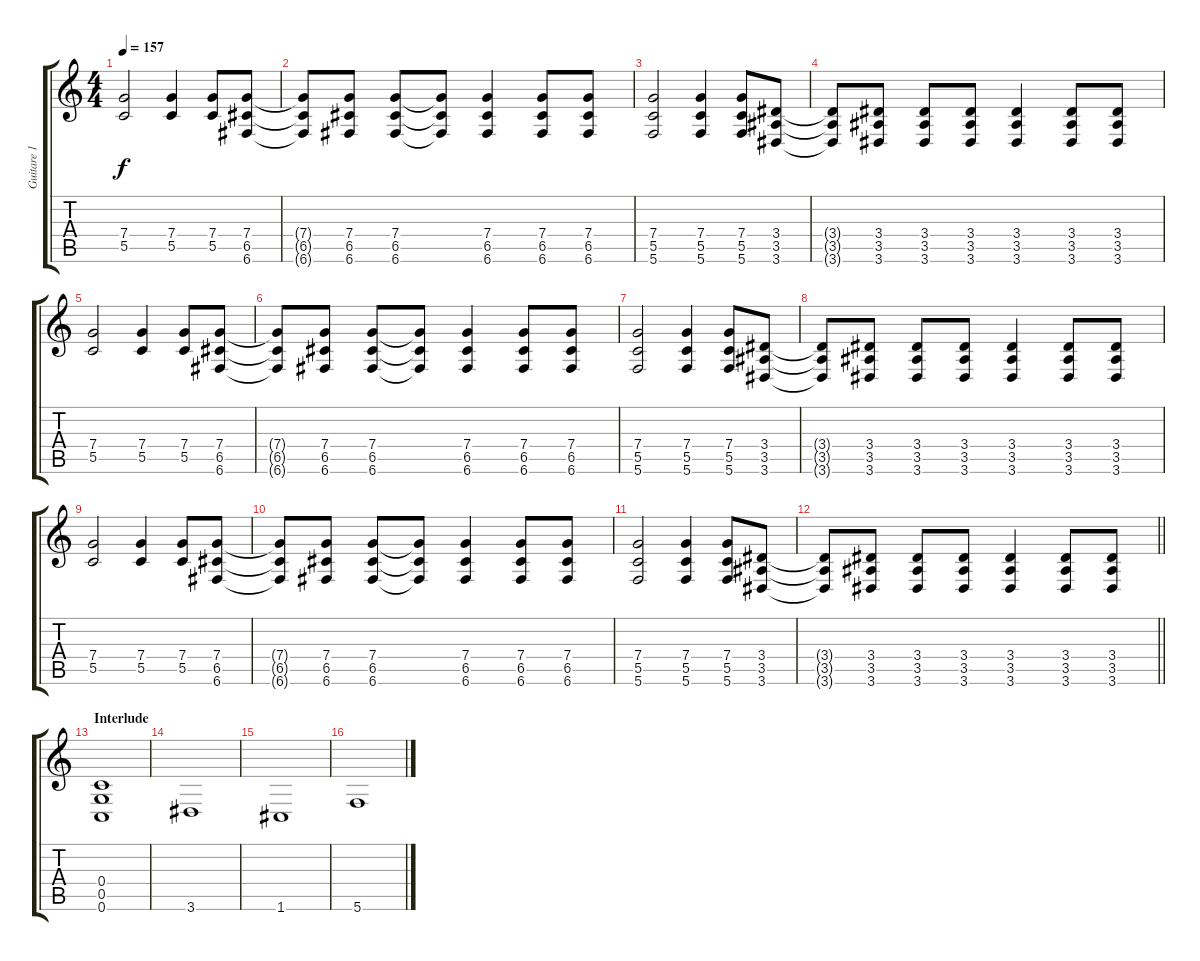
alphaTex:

\track ("Guitare 1" "Guitare 1") {instrument distortionguitar}
\staff {score tabs}
\tuning (D4 A3 F3 C3 G2 C2) {hide}
\ts (4 4)
\tempo 157
\clef g2
\ks c
(7.4 5.5).2{dy f} (7.4 5.5).4 (7.4 5.5).8 (7.4 6.5 6.6).8 |
(7.4{t} 6.5{t} 6.6{t}).8 (7.4 6.5 6.6).8 (7.4 6.5 6.6).8 (7.4{t} 6.5{t} 6.6{t}).8 (7.4 6.5 6.6).4 (7.4 6.5 6.6).8 (7.4 6.5 6.6).8 |
(7.4 5.5 5.6).2 (7.4 5.5 5.6).4 (7.4 5.5 5.6).8 (3.4 3.5 3.6).8 |
(3.4{t} 3.5{t} 3.6{t}).8 (3.4 3.5 3.6).8 (3.4 3.5 3.6).8 (3.4 3.5 3.6).8 (3.4 3.5 3.6).4 (3.4 3.5 3.6).8 (3.4 3.5 3.6).8 |
(7.4 5.5).2 (7.4 5.5).4 (7.4 5.5).8 (7.4 6.5 6.6).8 |
(7.4{t} 6.5{t} 6.6{t}).8 (7.4 6.5 6.6).8 (7.4 6.5 6.6).8 (7.4{t} 6.5{t} 6.6{t}).8 (7.4 6.5 6.6).4 (7.4 6.5 6.6).8 (7.4 6.5 6.6).8 |
(7.4 5.5 5.6).2 (7.4 5.5 5.6).4 (7.4 5.5 5.6).8 (3.4 3.5 3.6).8 |
(3.4{t} 3.5{t} 3.6{t}).8 (3.4 3.5 3.6).8 (3.4 3.5 3.6).8 (3.4 3.5 3.6).8 (3.4 3.5 3.6).4 (3.4 3.5 3.6).8 (3.4 3.5 3.6).8 |
(7.4 5.5).2 (7.4 5.5).4 (7.4 5.5).8 (7.4 6.5 6.6).8 |
(7.4{t} 6.5{t} 6.6{t}).8 (7.4 6.5 6.6).8 (7.4 6.5 6.6).8 (7.4{t} 6.5{t} 6.6{t}).8 (7.4 6.5 6.6).4 (7.4 6.5 6.6).8 (7.4 6.5 6.6).8 |
(7.4 5.5 5.6).2 (7.4 5.5 5.6).4 (7.4 5.5 5.6).8 (3.4 3.5 3.6).8 |
\barLineRight lightlight
(3.4{t} 3.5{t} 3.6{t}).8 (3.4 3.5 3.6).8 (3.4 3.5 3.6).8 (3.4 3.5 3.6).8 (3.4 3.5 3.6).4 (3.4 3.5 3.6).8 (3.4 3.5 3.6).8 |
\section ("" "Interlude")
(0.4 0.5 0.6).1 |
3.6.1 |
1.6.1 |
5.6.1
